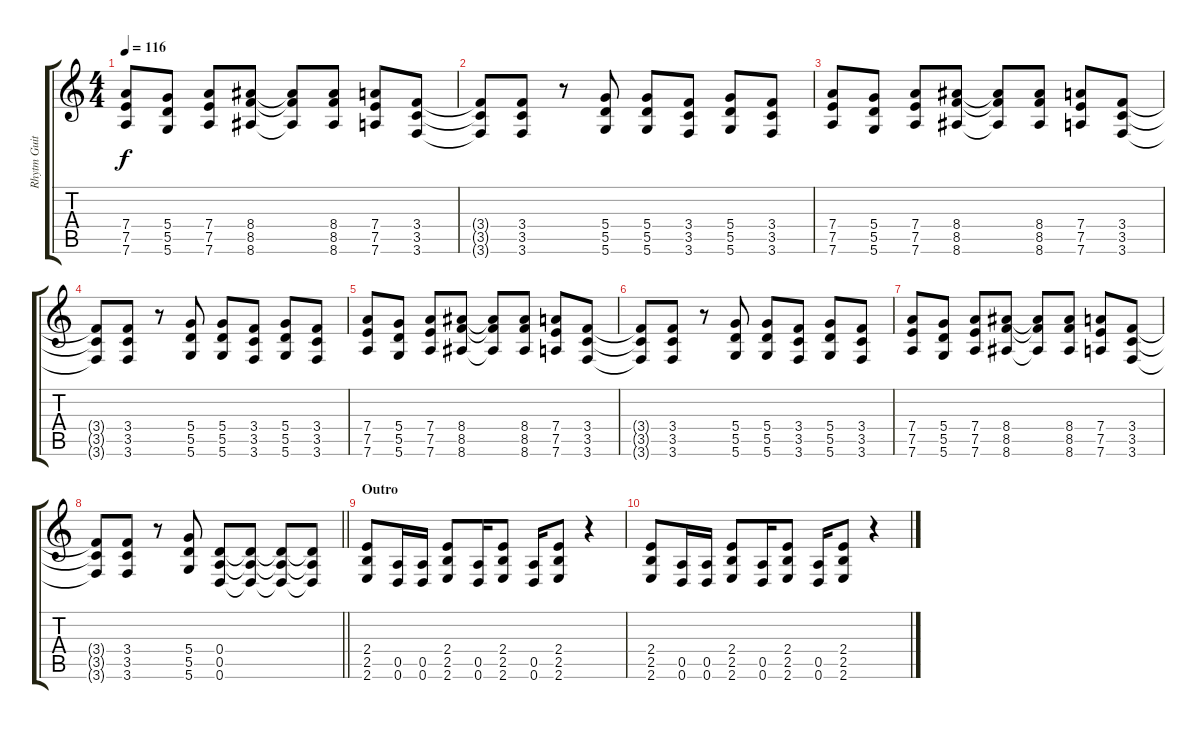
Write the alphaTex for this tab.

\track ("Rhytm Guitar" "Rhytm Guit") {instrument distortionguitar}
\staff {score tabs}
\tuning (E4 B3 G3 D3 A2 D2) {hide}
\ts (4 4)
\tempo 116
\clef g2
\ks c
(7.4 7.5 7.6).8{dy f} (5.4 5.5 5.6).8 (7.4 7.5 7.6).8 (8.4 8.5 8.6).8 (8.4{t} 8.5{t} 8.6{t}).8 (8.4 8.5 8.6).8 (7.4 7.5 7.6).8 (3.4 3.5 3.6).8 |
(3.4{t} 3.5{t} 3.6{t}).8 (3.4 3.5 3.6).8 r.8 (5.4 5.5 5.6).8 (5.4 5.5 5.6).8 (3.4 3.5 3.6).8 (5.4 5.5 5.6).8 (3.4 3.5 3.6).8 |
(7.4 7.5 7.6).8 (5.4 5.5 5.6).8 (7.4 7.5 7.6).8 (8.4 8.5 8.6).8 (8.4{t} 8.5{t} 8.6{t}).8 (8.4 8.5 8.6).8 (7.4 7.5 7.6).8 (3.4 3.5 3.6).8 |
(3.4{t} 3.5{t} 3.6{t}).8 (3.4 3.5 3.6).8 r.8 (5.4 5.5 5.6).8 (5.4 5.5 5.6).8 (3.4 3.5 3.6).8 (5.4 5.5 5.6).8 (3.4 3.5 3.6).8 |
(7.4 7.5 7.6).8 (5.4 5.5 5.6).8 (7.4 7.5 7.6).8 (8.4 8.5 8.6).8 (8.4{t} 8.5{t} 8.6{t}).8 (8.4 8.5 8.6).8 (7.4 7.5 7.6).8 (3.4 3.5 3.6).8 |
(3.4{t} 3.5{t} 3.6{t}).8 (3.4 3.5 3.6).8 r.8 (5.4 5.5 5.6).8 (5.4 5.5 5.6).8 (3.4 3.5 3.6).8 (5.4 5.5 5.6).8 (3.4 3.5 3.6).8 |
(7.4 7.5 7.6).8 (5.4 5.5 5.6).8 (7.4 7.5 7.6).8 (8.4 8.5 8.6).8 (8.4{t} 8.5{t} 8.6{t}).8 (8.4 8.5 8.6).8 (7.4 7.5 7.6).8 (3.4 3.5 3.6).8 |
\barLineRight lightlight
(3.4{t} 3.5{t} 3.6{t}).8 (3.4 3.5 3.6).8 r.8 (5.4 5.5 5.6).8 (0.4 0.5 0.6).8 (0.4{t} 0.5{t} 0.6{t}).8 (0.4{t} 0.5{t} 0.6{t}).8 (0.4{t} 0.5{t} 0.6{t}).8 |
\section ("" "Outro")
(2.4 2.5 2.6).8 (0.5 0.6).16 (0.5 0.6).16 (2.4 2.5 2.6).8 (0.5 0.6).16 (2.4 2.5 2.6).8 (0.5 0.6).16 (2.4 2.5 2.6).8 r.4 |
(2.4 2.5 2.6).8 (0.5 0.6).16 (0.5 0.6).16 (2.4 2.5 2.6).8 (0.5 0.6).16 (2.4 2.5 2.6).8 (0.5 0.6).16 (2.4 2.5 2.6).8 r.4
